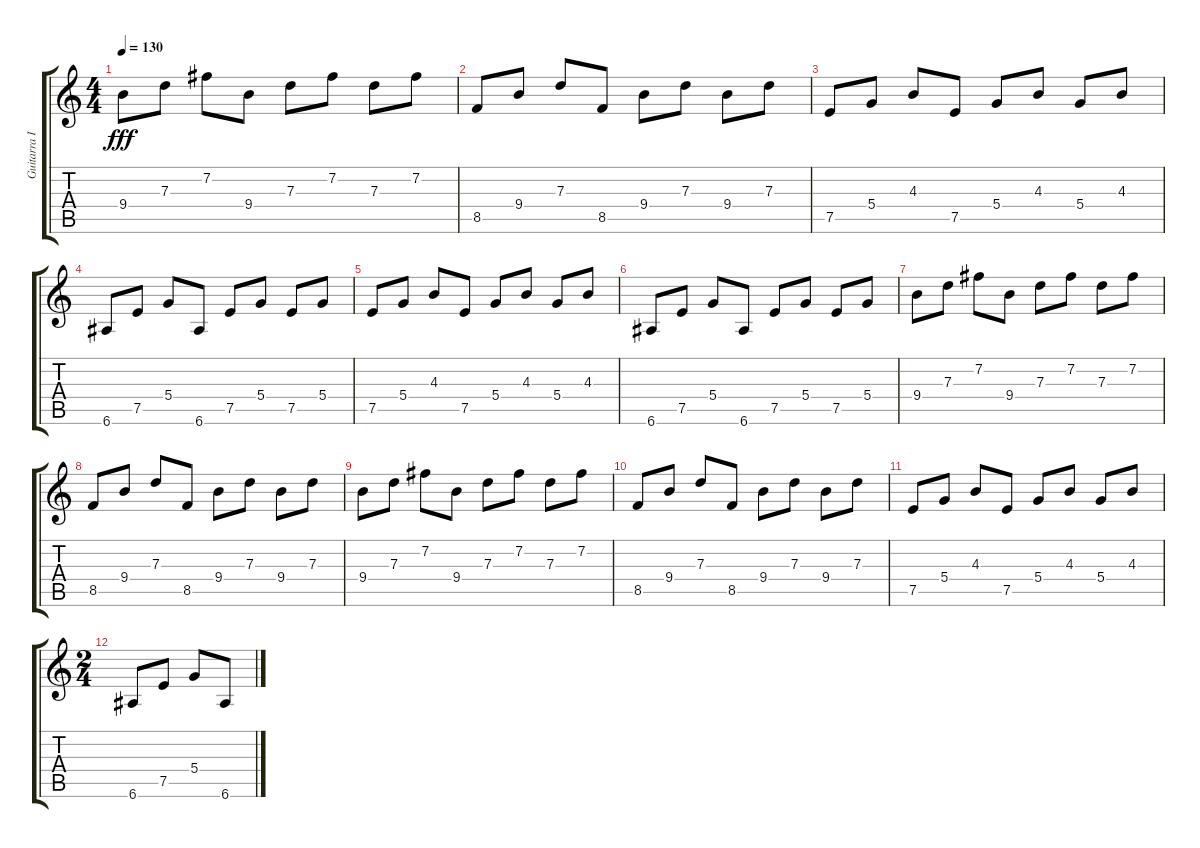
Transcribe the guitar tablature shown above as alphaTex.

\track ("Guitarra I" "Guitarra I") {instrument distortionguitar}
\staff {score tabs}
\tuning (E4 B3 G3 D3 A2 E2) {hide}
\ts (4 4)
\tempo 130
\clef g2
\ks c
9.4.8{dy fff} 7.3.8 7.2.8 9.4.8 7.3.8 7.2.8 7.3.8 7.2.8 |
8.5.8 9.4.8 7.3.8 8.5.8 9.4.8 7.3.8 9.4.8 7.3.8 |
7.5.8 5.4.8 4.3.8 7.5.8 5.4.8 4.3.8 5.4.8 4.3.8 |
6.6.8 7.5.8 5.4.8 6.6.8 7.5.8 5.4.8 7.5.8 5.4.8 |
7.5.8 5.4.8 4.3.8 7.5.8 5.4.8 4.3.8 5.4.8 4.3.8 |
6.6.8 7.5.8 5.4.8 6.6.8 7.5.8 5.4.8 7.5.8 5.4.8 |
9.4.8 7.3.8 7.2.8 9.4.8 7.3.8 7.2.8 7.3.8 7.2.8 |
8.5.8 9.4.8 7.3.8 8.5.8 9.4.8 7.3.8 9.4.8 7.3.8 |
9.4.8 7.3.8 7.2.8 9.4.8 7.3.8 7.2.8 7.3.8 7.2.8 |
8.5.8 9.4.8 7.3.8 8.5.8 9.4.8 7.3.8 9.4.8 7.3.8 |
7.5.8 5.4.8 4.3.8 7.5.8 5.4.8 4.3.8 5.4.8 4.3.8 |
\ts (2 4)
6.6.8 7.5.8 5.4.8 6.6.8
